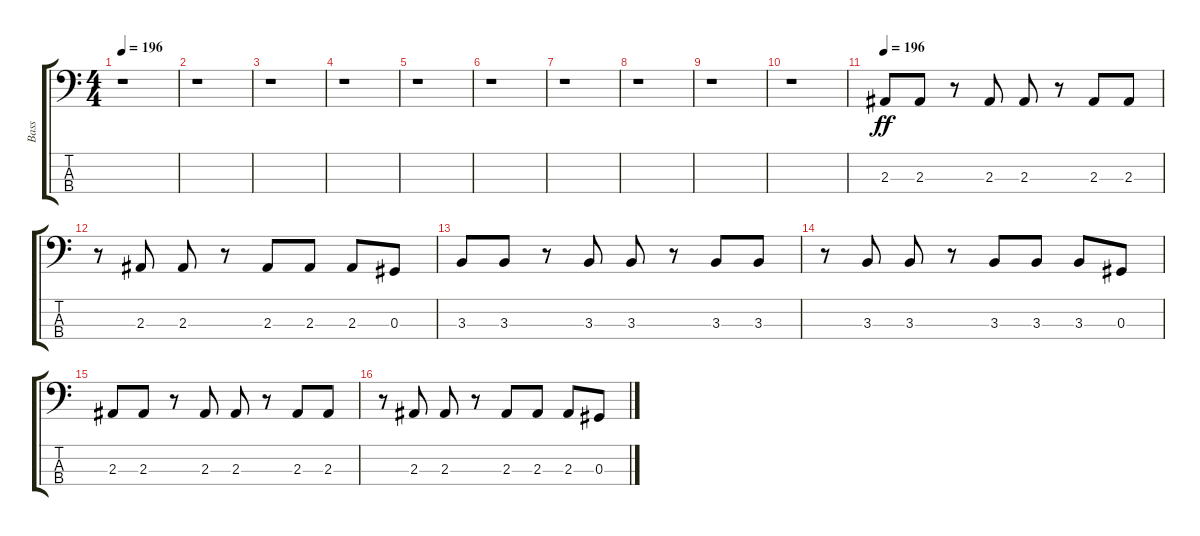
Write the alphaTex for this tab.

\track ("Bass" "Bass") {instrument electricbasspick}
\staff {score tabs}
\tuning (Gb2 Db2 Ab1 Db1) {hide}
\ts (4 4)
\tempo 196
\tempo 98
\tempo 196
\clef f4
\ks c
r.1{dy ff instrument electricbasspick} |
r.1 |
r.1 |
r.1 |
r.1 |
r.1 |
r.1 |
r.1 |
r.1 |
r.1 |
\tempo 196
2.3.8 2.3.8 r.8 2.3.8 2.3.8 r.8 2.3.8 2.3.8 |
r.8 2.3.8 2.3.8 r.8 2.3.8 2.3.8 2.3.8 0.3.8 |
3.3.8 3.3.8 r.8 3.3.8 3.3.8 r.8 3.3.8 3.3.8 |
r.8 3.3.8 3.3.8 r.8 3.3.8 3.3.8 3.3.8 0.3.8 |
2.3.8 2.3.8 r.8 2.3.8 2.3.8 r.8 2.3.8 2.3.8 |
r.8 2.3.8 2.3.8 r.8 2.3.8 2.3.8 2.3.8 0.3.8
